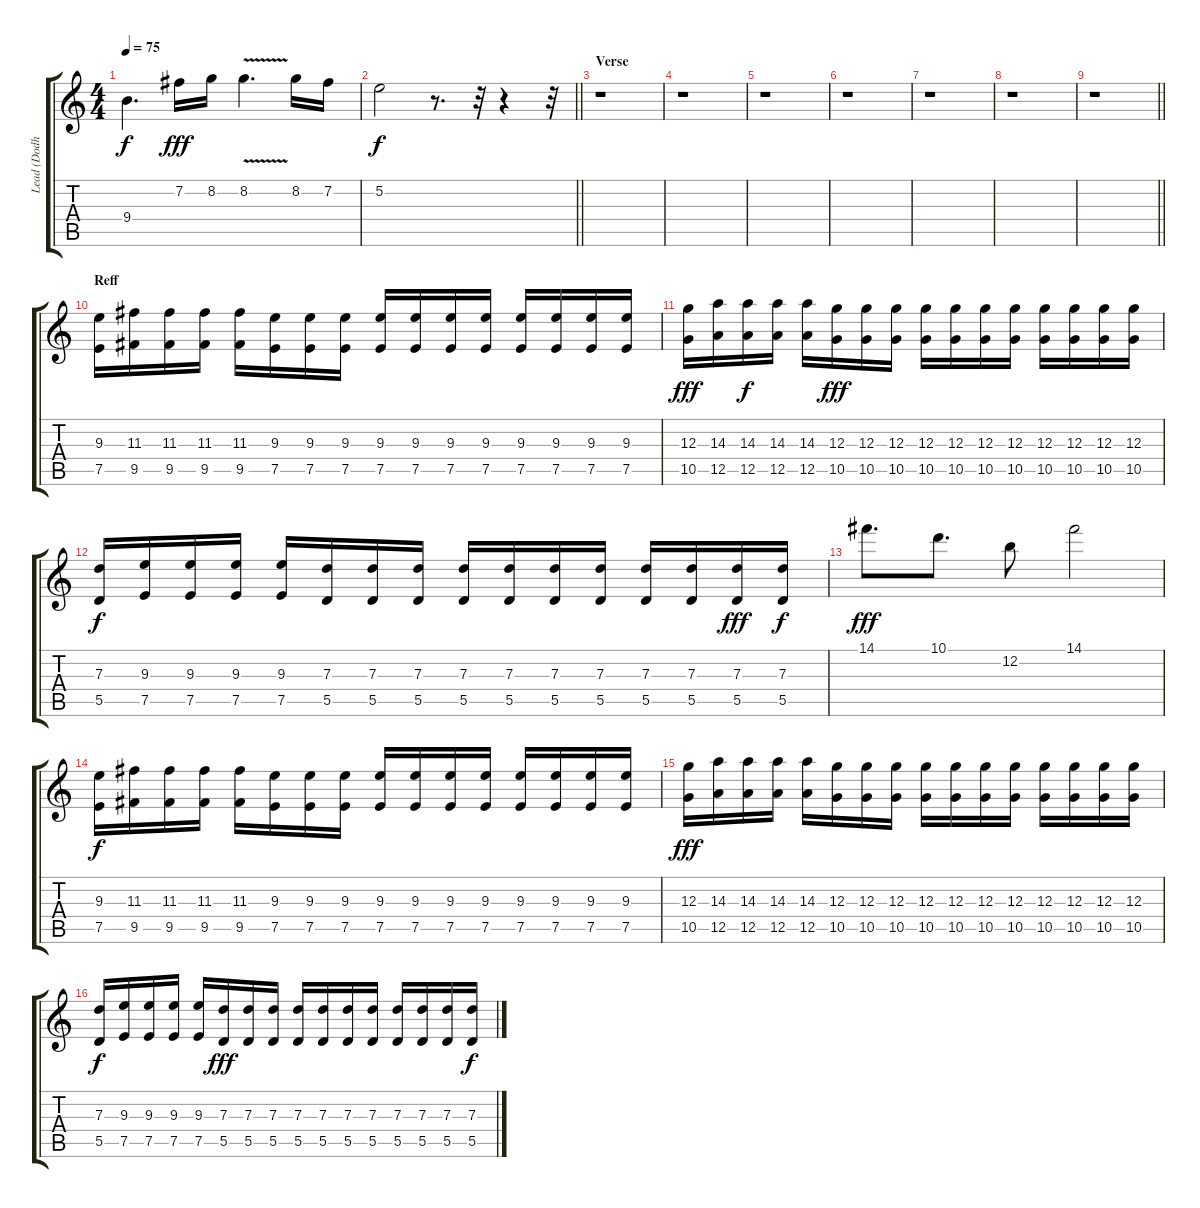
\track ("Lead (Dodhy)" "Lead (Dodh") {instrument overdrivenguitar}
\staff {score tabs}
\tuning (E4 B3 G3 D3 A2 E2) {hide}
\ts (4 4)
\tempo 75
\clef g2
\ks c
9.4.4{d dy f} 7.2.16{dy fff} 8.2.16 8.2{v}.4{d} 8.2.16 7.2.16 |
\barLineRight lightlight
5.2.2{dy f} r.8{d} r.32 r.4 r.32 |
\section ("" "Verse")
r.1 |
r.1 |
r.1 |
r.1 |
r.1 |
r.1 |
\barLineRight lightlight
r.1 |
\section ("" "Reff")
(9.3 7.5).16{volume 9} (11.3 9.5).16 (11.3 9.5).16 (11.3 9.5).16 (11.3 9.5).16 (9.3 7.5).16 (9.3 7.5).16 (9.3 7.5).16 (9.3 7.5).16 (9.3 7.5).16 (9.3 7.5).16 (9.3 7.5).16 (9.3 7.5).16 (9.3 7.5).16 (9.3 7.5).16 (9.3 7.5).16 |
(12.3 10.5).16{dy fff} (14.3 12.5).16 (14.3 12.5).16{dy f} (14.3 12.5).16 (14.3 12.5).16 (12.3 10.5).16{dy fff} (12.3 10.5).16 (12.3 10.5).16 (12.3 10.5).16 (12.3 10.5).16 (12.3 10.5).16 (12.3 10.5).16 (12.3 10.5).16 (12.3 10.5).16 (12.3 10.5).16 (12.3 10.5).16 |
(7.3 5.5).16{dy f} (9.3 7.5).16 (9.3 7.5).16 (9.3 7.5).16 (9.3 7.5).16 (7.3 5.5).16 (7.3 5.5).16 (7.3 5.5).16 (7.3 5.5).16 (7.3 5.5).16 (7.3 5.5).16 (7.3 5.5).16 (7.3 5.5).16 (7.3 5.5).16 (7.3 5.5).16{dy fff} (7.3 5.5).16{dy f} |
14.1.8{d dy fff} 10.1.8{d} 12.2.8 14.1.2 |
(9.3 7.5).16{dy f} (11.3 9.5).16 (11.3 9.5).16 (11.3 9.5).16 (11.3 9.5).16 (9.3 7.5).16 (9.3 7.5).16 (9.3 7.5).16 (9.3 7.5).16 (9.3 7.5).16 (9.3 7.5).16 (9.3 7.5).16 (9.3 7.5).16 (9.3 7.5).16 (9.3 7.5).16 (9.3 7.5).16 |
(12.3 10.5).16{dy fff} (14.3 12.5).16 (14.3 12.5).16 (14.3 12.5).16 (14.3 12.5).16 (12.3 10.5).16 (12.3 10.5).16 (12.3 10.5).16 (12.3 10.5).16 (12.3 10.5).16 (12.3 10.5).16 (12.3 10.5).16 (12.3 10.5).16 (12.3 10.5).16 (12.3 10.5).16 (12.3 10.5).16 |
(7.3 5.5).16{dy f} (9.3 7.5).16 (9.3 7.5).16 (9.3 7.5).16 (9.3 7.5).16 (7.3 5.5).16{dy fff} (7.3 5.5).16 (7.3 5.5).16 (7.3 5.5).16 (7.3 5.5).16 (7.3 5.5).16 (7.3 5.5).16 (7.3 5.5).16 (7.3 5.5).16 (7.3 5.5).16 (7.3 5.5).16{dy f}
